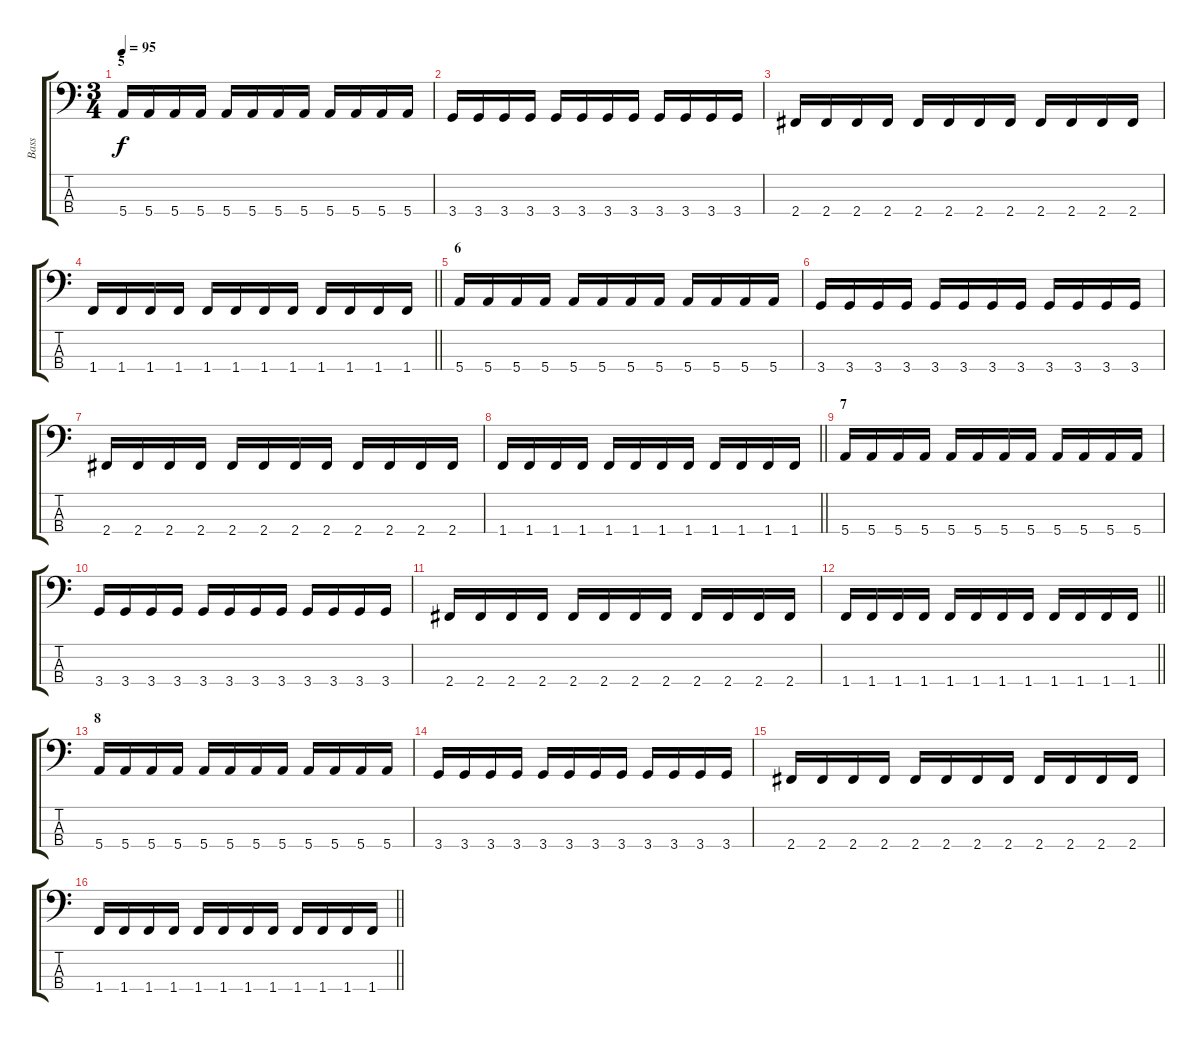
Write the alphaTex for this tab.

\track ("Bass" "Bass") {instrument electricbassfinger}
\staff {score tabs}
\tuning (G2 D2 A1 E1) {hide}
\ts (3 4)
\section ("" "5")
\tempo 95
\clef f4
\ks c
5.4.16{dy f} 5.4.16 5.4.16 5.4.16 5.4.16 5.4.16 5.4.16 5.4.16 5.4.16 5.4.16 5.4.16 5.4.16 |
3.4.16 3.4.16 3.4.16 3.4.16 3.4.16 3.4.16 3.4.16 3.4.16 3.4.16 3.4.16 3.4.16 3.4.16 |
2.4.16{volume 4} 2.4.16 2.4.16 2.4.16 2.4.16 2.4.16 2.4.16 2.4.16 2.4.16 2.4.16 2.4.16 2.4.16 |
\barLineRight lightlight
1.4.16 1.4.16 1.4.16 1.4.16 1.4.16 1.4.16 1.4.16 1.4.16 1.4.16 1.4.16 1.4.16 1.4.16 |
\section ("" "6")
5.4.16{volume 5} 5.4.16 5.4.16 5.4.16 5.4.16 5.4.16 5.4.16 5.4.16 5.4.16 5.4.16 5.4.16 5.4.16 |
3.4.16 3.4.16 3.4.16 3.4.16 3.4.16 3.4.16 3.4.16 3.4.16 3.4.16 3.4.16 3.4.16 3.4.16 |
2.4.16 2.4.16 2.4.16 2.4.16 2.4.16 2.4.16 2.4.16 2.4.16 2.4.16 2.4.16 2.4.16 2.4.16 |
\barLineRight lightlight
1.4.16{volume 7} 1.4.16 1.4.16 1.4.16 1.4.16 1.4.16 1.4.16 1.4.16 1.4.16 1.4.16 1.4.16 1.4.16 |
\section ("" "7")
5.4.16 5.4.16 5.4.16 5.4.16 5.4.16 5.4.16 5.4.16 5.4.16 5.4.16 5.4.16 5.4.16 5.4.16 |
3.4.16 3.4.16 3.4.16 3.4.16 3.4.16 3.4.16 3.4.16 3.4.16 3.4.16 3.4.16 3.4.16 3.4.16 |
2.4.16 2.4.16 2.4.16 2.4.16 2.4.16 2.4.16 2.4.16 2.4.16 2.4.16 2.4.16 2.4.16 2.4.16 |
\barLineRight lightlight
1.4.16 1.4.16 1.4.16 1.4.16 1.4.16 1.4.16 1.4.16 1.4.16 1.4.16 1.4.16 1.4.16 1.4.16 |
\section ("" "8")
5.4.16 5.4.16 5.4.16 5.4.16 5.4.16 5.4.16 5.4.16 5.4.16 5.4.16 5.4.16 5.4.16 5.4.16 |
3.4.16 3.4.16 3.4.16 3.4.16 3.4.16 3.4.16 3.4.16 3.4.16 3.4.16 3.4.16 3.4.16 3.4.16 |
2.4.16 2.4.16 2.4.16 2.4.16 2.4.16 2.4.16 2.4.16 2.4.16 2.4.16 2.4.16 2.4.16 2.4.16 |
\barLineRight lightlight
1.4.16 1.4.16 1.4.16 1.4.16 1.4.16 1.4.16 1.4.16 1.4.16 1.4.16 1.4.16 1.4.16 1.4.16
